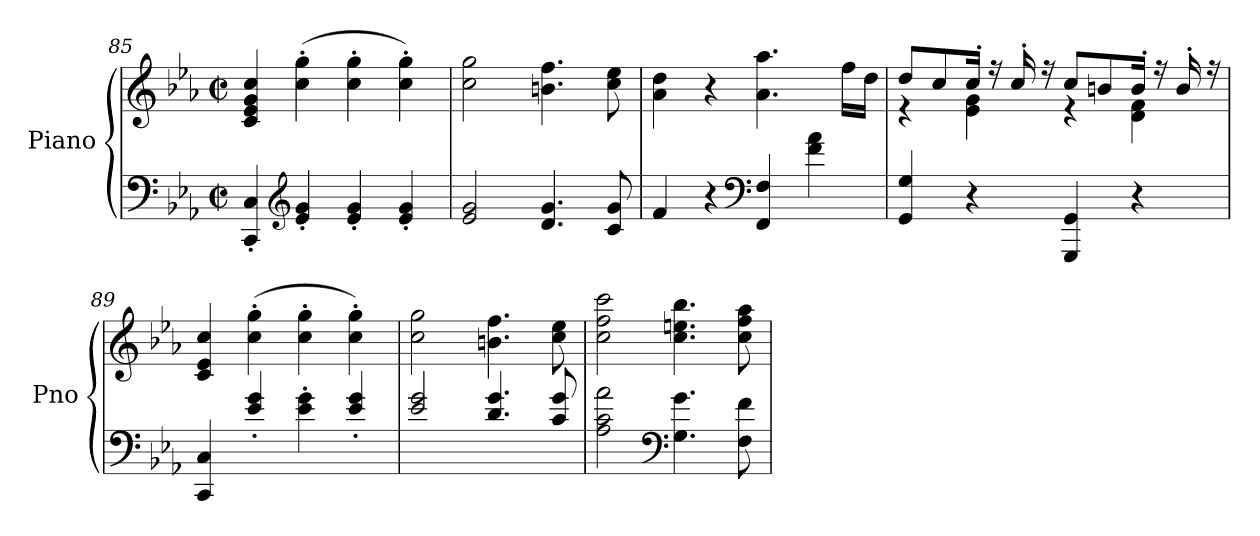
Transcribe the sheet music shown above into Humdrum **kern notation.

**kern	**kern
*part1	*part1
*staff2	*staff1
*I"Piano	*
*I'Pno	*
*clefF4	*clefG2
*k[b-e-a-]	*k[b-e-a-]
*M2/2	*M2/2
*met(c|)	*met(c|)
=85	=85
4CC/' 4C/'	4c/ 4e-/ 4g/ 4cc/
*clefG2	*
4e-/' 4g/'	(>4cc\' 4gg\'
4e-/' 4g/'	4cc\' 4gg\'
4e-/' 4g/'	4cc\' 4gg\')
=86	=86
2e-/ 2g/	2cc\ 2gg\
4.d/ 4.g/	4.bn\ 4.ff\
8c/ 8g/	8cc\ 8ee-\
!!LO:LB:g=z
=87	=87
4f/	4a-\ 4dd\
4r	4r
*clefF4	*
4FF/ 4F/	4.a-\ 4.aa-\
4f\ 4a-\	.
.	16ff\LL
.	16dd\JJ
=88	=88
*	*^
4GG/ 4G/	8dd/L	4r
.	8cc/	.
4r	16cc'/Jk	4e-\ 4g\
.	16r	.
.	16cc'/	.
.	16r	.
4GGG/ 4GG/	8cc/L	4re
.	8bn/	.
4r	16b'/Jk	4d\ 4f\
.	16r	.
.	16b'/	.
.	16r	.
*	*v	*v
=89	=89
4CC/ 4C/	4c/ 4e-/ 4cc/
4e-/' 4g/'	(>4cc\' 4gg\'
4e-\' 4g\'	4cc\' 4gg\'
4e-/' 4g/'	4cc\' 4gg\')
=90	=90
2e-/ 2g/	2cc\ 2gg\
4.d/ 4.g/	4.bn\ 4.ff\
8c/ 8g/	8cc\ 8ee-\
=91	=91
2A-\ 2c\ 2a-\	2cc\ 2ff\ 2ccc\
*clefF4	*
4.G\ 4.g\	4.cc\ 4.een\ 4.bb-\
8F\ 8f\	8cc\ 8ff\ 8aa-\
=	=
*-	*-
